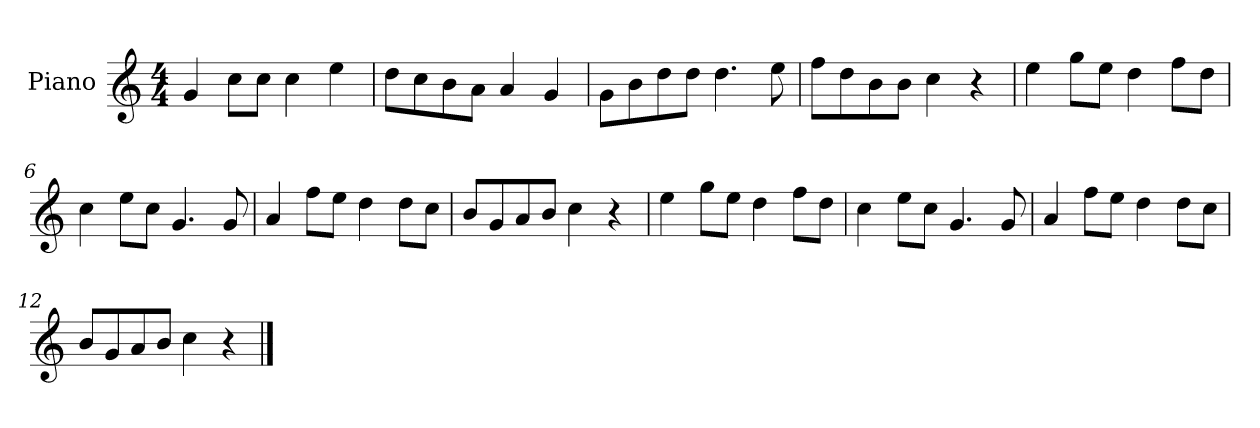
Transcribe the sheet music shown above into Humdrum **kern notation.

**kern
*part1
*staff1
*I"Piano
*I'P-no
*clefG2
*k[]
*M4/4
*MM90
=1
4g/
8cc\L
8cc\J
4cc\
4ee\
=2
8dd\L
8cc\
8b\
8a\J
4a/
4g/
=3
8g\L
8b\
8dd\
8dd\J
4.dd\
8ee\
=4
8ff\L
8dd\
8b\
8b\J
4cc\
4r
=5
4ee\
8gg\L
8ee\J
4dd\
8ff\L
8dd\J
=6
4cc\
8ee\L
8cc\J
4.g/
8g/
!!LO:LB:g=z
=7
4a/
8ff\L
8ee\J
4dd\
8dd\L
8cc\J
=8
8b/L
8g/
8a/
8b/J
4cc\
4r
=9
4ee\
8gg\L
8ee\J
4dd\
8ff\L
8dd\J
=10
4cc\
8ee\L
8cc\J
4.g/
8g/
=11
4a/
8ff\L
8ee\J
4dd\
8dd\L
8cc\J
=12
8b/L
8g/
8a/
8b/J
4cc\
4r
==
*-
